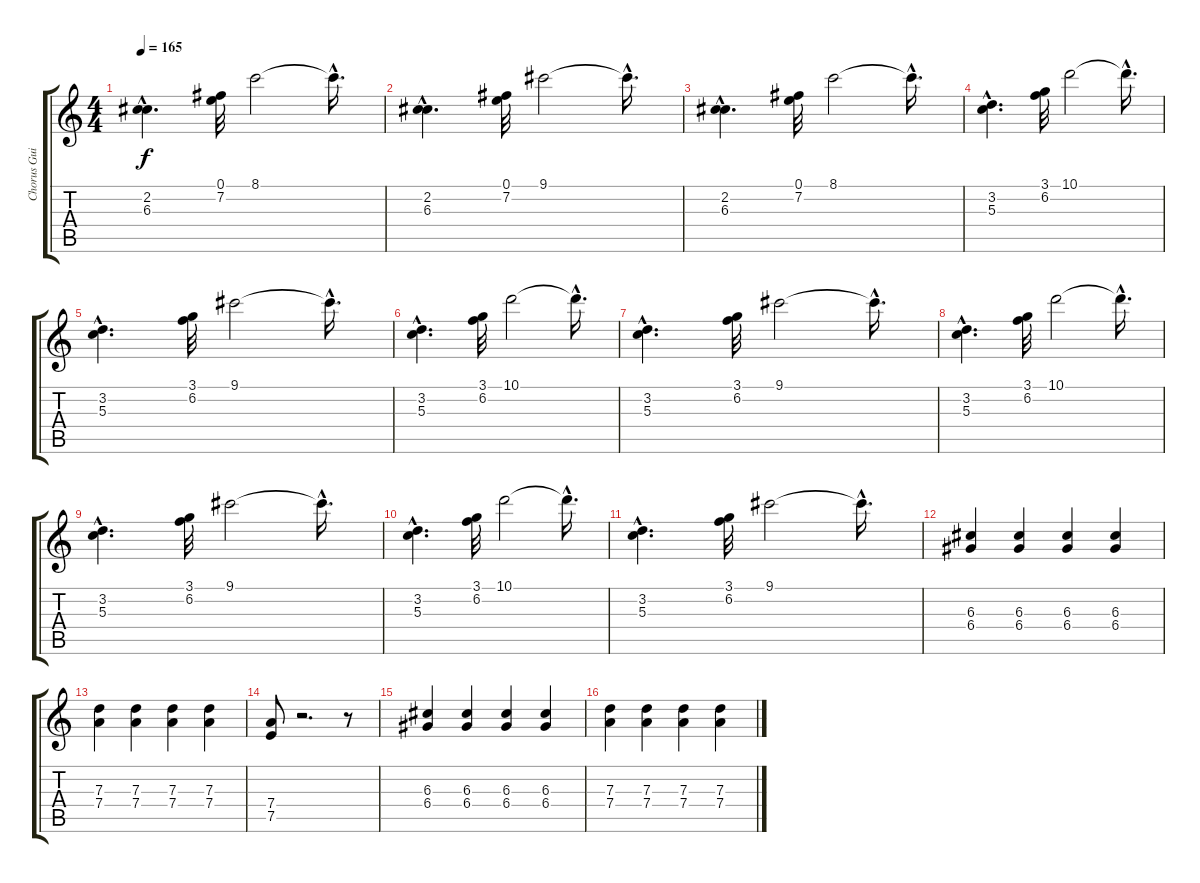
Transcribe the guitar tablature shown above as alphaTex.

\track ("Chorus Guitar" "Chorus Gui") {instrument electricguitarmuted}
\staff {score tabs}
\tuning (E4 B3 G3 D3 A2 E2) {hide}
\ts (4 4)
\tempo 165
\clef g2
\ks c
(2.2{hac} 6.3{hac}).4{d dy f} (0.1 7.2).32 8.1.2 8.1{hac t}.16{d} |
(2.2{hac} 6.3{hac}).4{d} (0.1 7.2).32 9.1.2 9.1{hac t}.16{d} |
(2.2{hac} 6.3{hac}).4{d} (0.1 7.2).32 8.1.2 8.1{hac t}.16{d} |
(3.2{hac} 5.3{hac}).4{d} (3.1 6.2).32 10.1.2 10.1{hac t}.16{d} |
(3.2{hac} 5.3{hac}).4{d} (3.1 6.2).32 9.1.2 9.1{hac t}.16{d} |
(3.2{hac} 5.3{hac}).4{d} (3.1 6.2).32 10.1.2 10.1{hac t}.16{d} |
(3.2{hac} 5.3{hac}).4{d} (3.1 6.2).32 9.1.2 9.1{hac t}.16{d} |
(3.2{hac} 5.3{hac}).4{d} (3.1 6.2).32 10.1.2 10.1{hac t}.16{d} |
(3.2{hac} 5.3{hac}).4{d} (3.1 6.2).32 9.1.2 9.1{hac t}.16{d} |
(3.2{hac} 5.3{hac}).4{d} (3.1 6.2).32 10.1.2 10.1{hac t}.16{d} |
(3.2{hac} 5.3{hac}).4{d} (3.1 6.2).32 9.1.2 9.1{hac t}.16{d} |
(6.3 6.4).4 (6.3 6.4).4 (6.3 6.4).4 (6.3 6.4).4 |
(7.3 7.4).4 (7.3 7.4).4 (7.3 7.4).4 (7.3 7.4).4 |
(7.4 7.5).8 r.2{d} r.8 |
(6.3 6.4).4 (6.3 6.4).4 (6.3 6.4).4 (6.3 6.4).4 |
(7.3 7.4).4 (7.3 7.4).4 (7.3 7.4).4 (7.3 7.4).4
